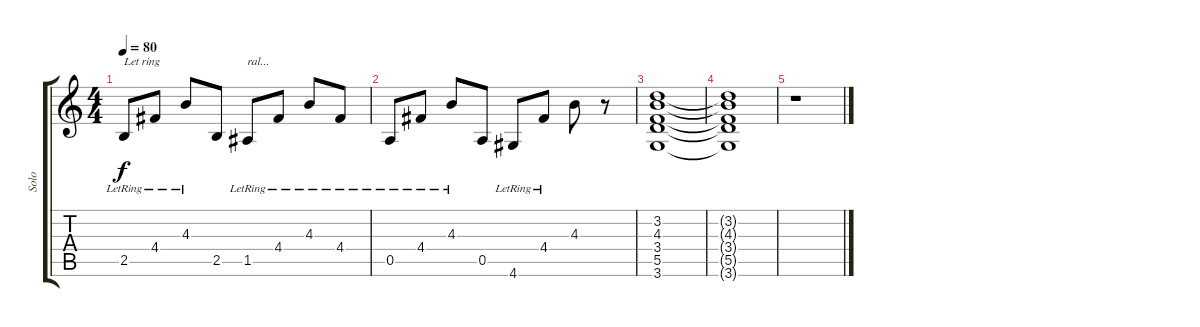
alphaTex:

\track ("Solo" "Solo") {instrument electricguitarclean}
\staff {score tabs}
\tuning (E4 B3 G3 D3 A2 E2) {hide}
\ts (4 4)
\tempo 80
\clef g2
\ks c
2.5{lr}.8{txt "Let ring" dy f} 4.4{lr}.8 4.3{lr}.8 2.5.8 1.5{lr}.8{txt "ral..."} 4.4{lr}.8 4.3{lr}.8 4.4{lr}.8 |
0.5{lr}.8 4.4{lr}.8 4.3{lr}.8 0.5.8 4.6{lr}.8 4.4{lr}.8 4.3.8 r.8 |
(3.2 4.3 3.4 5.5 3.6).1 |
(3.2{t} 4.3{t} 3.4{t} 5.5{t} 3.6{t}).1 |
r.1
